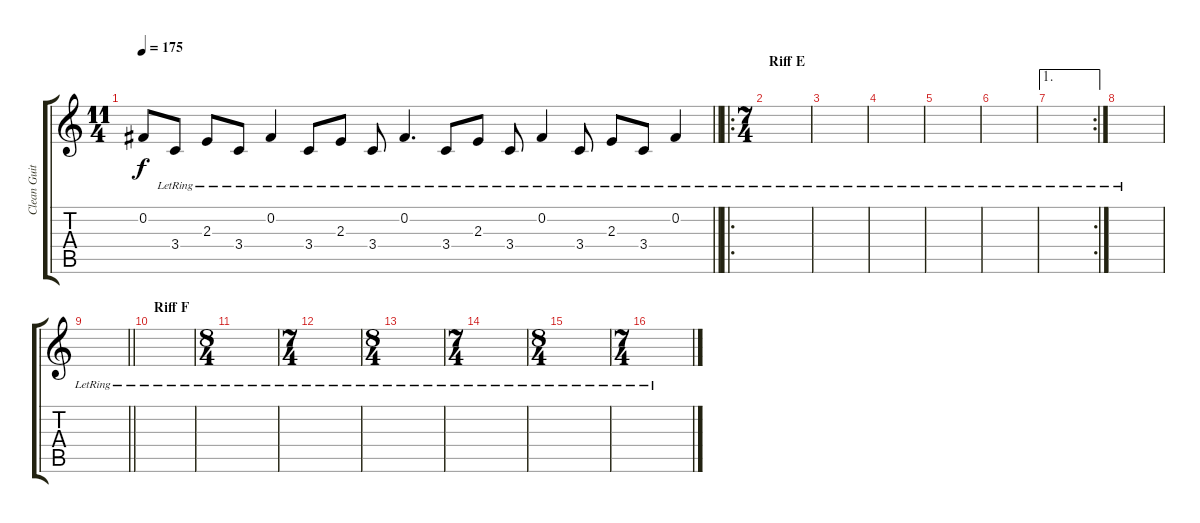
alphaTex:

\track ("Clean Guitar" "Clean Guit") {instrument electricguitarclean}
\staff {score tabs}
\tuning (B3 Gb3 D3 A2 E2 B1) {hide}
\ts (11 4)
\tempo 175
\clef g2
\barLineRight lightlight
\ks c
0.2{t}.8{dy f} 3.4{lr}.8 2.3{lr}.8 3.4{lr}.8 0.2{lr}.4 3.4{lr}.8 2.3{lr}.8 3.4{lr}.8 0.2{lr}.4{d} 3.4{lr}.8 2.3{lr}.8 3.4{lr}.8 0.2{lr}.4 3.4{lr}.8 2.3{lr}.8 3.4{lr}.8 0.2{lr}.4 |
\ro
\ts (7 4)
\section ("" "Riff E")
|
|
|
|
|
\ae 1
\rc 2
|
|
\barLineRight lightlight
|
\section ("" "Riff F")
|
\ts (8 4)
|
\ts (7 4)
|
\ts (8 4)
|
\ts (7 4)
|
\ts (8 4)
|
\ts (7 4)
